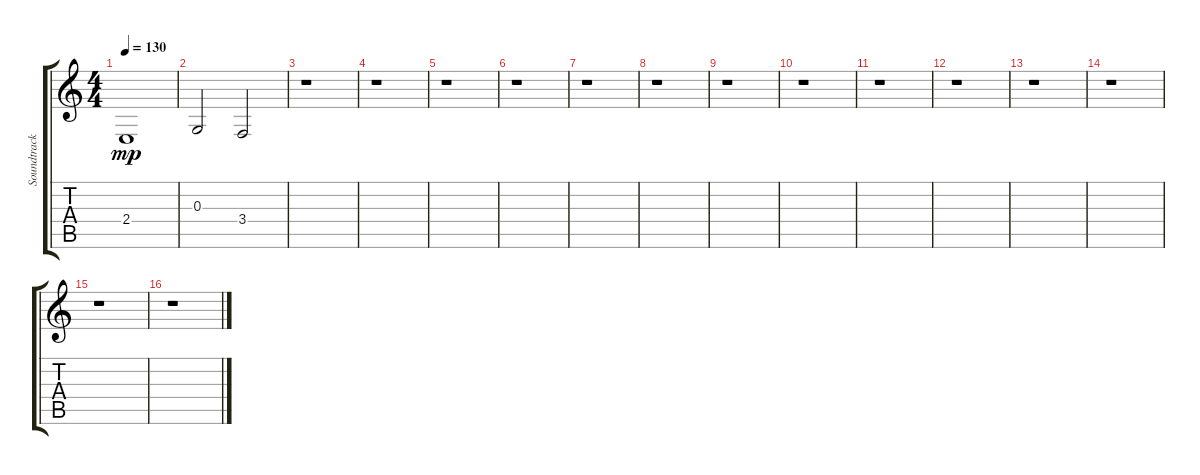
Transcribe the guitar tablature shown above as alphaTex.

\track ("Soundtrack" "Soundtrack") {instrument fx2soundtrack}
\staff {score tabs}
\tuning (E4 B3 G3 D3 A2 E2) {hide}
\ts (4 4)
\tempo 130
\clef g2
\ks c
2.4.1{dy mp} |
0.3.2 3.4.2 |
r.1 |
r.1 |
r.1 |
r.1 |
r.1 |
r.1 |
r.1 |
r.1 |
r.1 |
r.1 |
r.1 |
r.1 |
r.1 |
r.1
